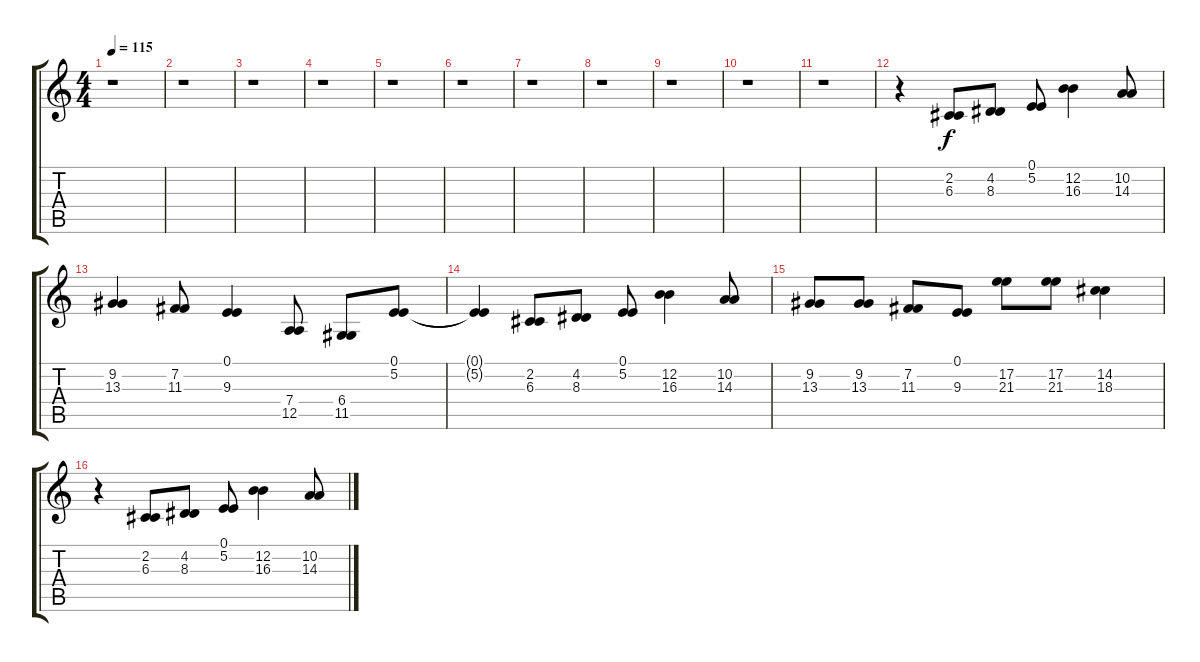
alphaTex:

\track "" {instrument lead2sawtooth}
\staff {score tabs}
\tuning (E4 B3 G3 D3 A2 E2) {hide}
\ts (4 4)
\tempo 115
\clef g2
\ks c
r.1{dy f} |
r.1 |
r.1 |
r.1 |
r.1 |
r.1 |
r.1 |
r.1 |
r.1 |
r.1 |
r.1 |
r.4 (2.2 6.3).8 (4.2 8.3).8 (0.1 5.2).8 (12.2 16.3).4 (10.2 14.3).8 |
(9.2 13.3).4 (7.2 11.3).8 (0.1 9.3).4 (7.4 12.5).8 (6.4 11.5).8 (0.1 5.2).8 |
(0.1{t} 5.2{t}).4 (2.2 6.3).8 (4.2 8.3).8 (0.1 5.2).8 (12.2 16.3).4 (10.2 14.3).8 |
(9.2 13.3).8 (9.2 13.3).8 (7.2 11.3).8 (0.1 9.3).8 (17.2 21.3).8 (17.2 21.3).8 (14.2 18.3).4 |
r.4 (2.2 6.3).8 (4.2 8.3).8 (0.1 5.2).8 (12.2 16.3).4 (10.2 14.3).8
